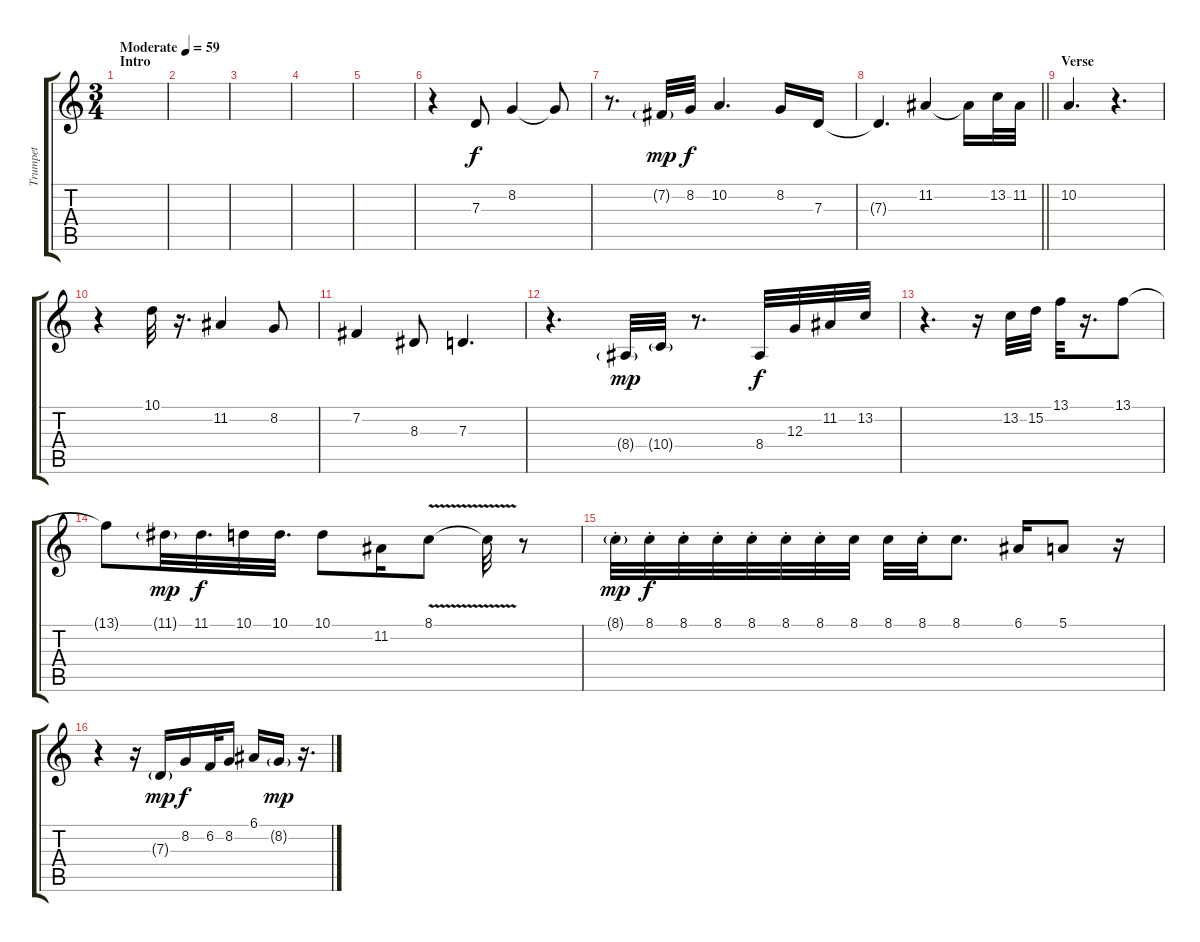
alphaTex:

\track ("Trumpet" "Trumpet") {instrument trumpet}
\staff {score tabs}
\tuning (E4 B3 G3 D3 A2 E2) {hide}
\ts (3 4)
\section ("" "Intro")
\tempo (59 "Moderate")
\clef g2
\ks c
|
|
|
|
|
r.4 7.3.8 8.2.4 8.2{t}.8 |
r.8{d} 7.2{g}.32{dy mp} 8.2.32{dy f} 10.2.4{d} 8.2.16 7.3.16 |
\barLineRight lightlight
7.3{t}.4{d} 11.2.4 11.2{t}.16 13.2.32 11.2.32 |
\section ("" "Verse")
10.2.4{d} r.4{d} |
r.4 10.1.32 r.16{d} 11.2.4 8.2.8 |
7.2.4 8.3.8 7.3.4{d} |
r.4{d} 8.4{g}.32{dy mp} 10.4{g}.32 r.8{d} 8.4.32{dy f} 12.3.32 11.2.32 13.2.32 |
r.4{d} r.16 13.2.32 15.2.32 13.1.32 r.16{d} 13.1.8 |
13.1{t}.8 11.1{g}.32{dy mp} 11.1.32{d dy f} 10.1.32 10.1.32{d} 10.1.8 11.2.16 8.1{v}.8 8.1{t}.32 r.8 |
8.1{g st}.32{dy mp} 8.1{st}.32{dy f} 8.1{st}.32 8.1{st}.32 8.1{st}.32 8.1{st}.32 8.1{st}.32 8.1.32 8.1.32 8.1{st}.32 8.1.8{d} 6.1.16 5.1.8 r.16 |
r.4 r.16 7.3{g}.16{dy mp} 8.2.16{dy f} 6.2.32 8.2.16 6.1.16 8.2{g}.16{dy mp} r.16{d}
